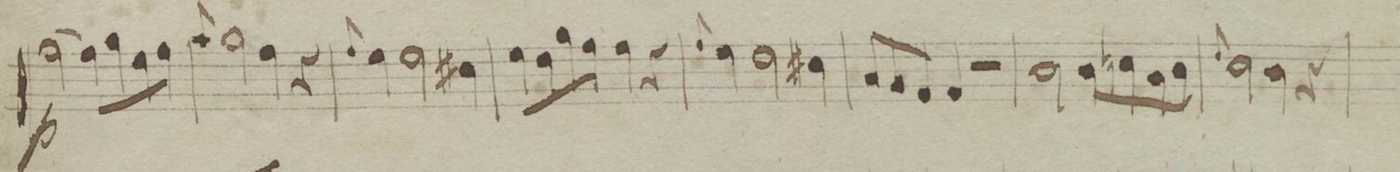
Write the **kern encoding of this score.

**kern	**dynam
*I"Violin 2do	*
*clefG2	*
*k[f#]	*
*met(c)	*
*M4/4	*
[2ff#\	p
8ff#\L]	.
8gg\	.
8ee\	.
8ff#\J	.
=94	=94
8qqaa/	.
2gg\	.
4ff#\	.
4r	.
=95	=95
8qqff#/	.
4ee\	.
2ee\	.
4cc#X\	.
=96	=96
8ee\L	.
8dd\	.
8gg\	.
8ff#\J	.
4ff#\	.
4r	.
=97	=97
8qqff#/	.
4ee\	.
2dd\	.
4cc#X\	.
=98	=98
12a/L	.
12g/	.
12f#/J	.
4f#/	.
2r	.
=99	=99
2b\	.
8b\L	.
8ccn\	.
8a\	.
8b\J	.
=100	=100
8qqdd/	.
2cc\	.
4b\	.
4r	.
=101	=101
*-	*-
